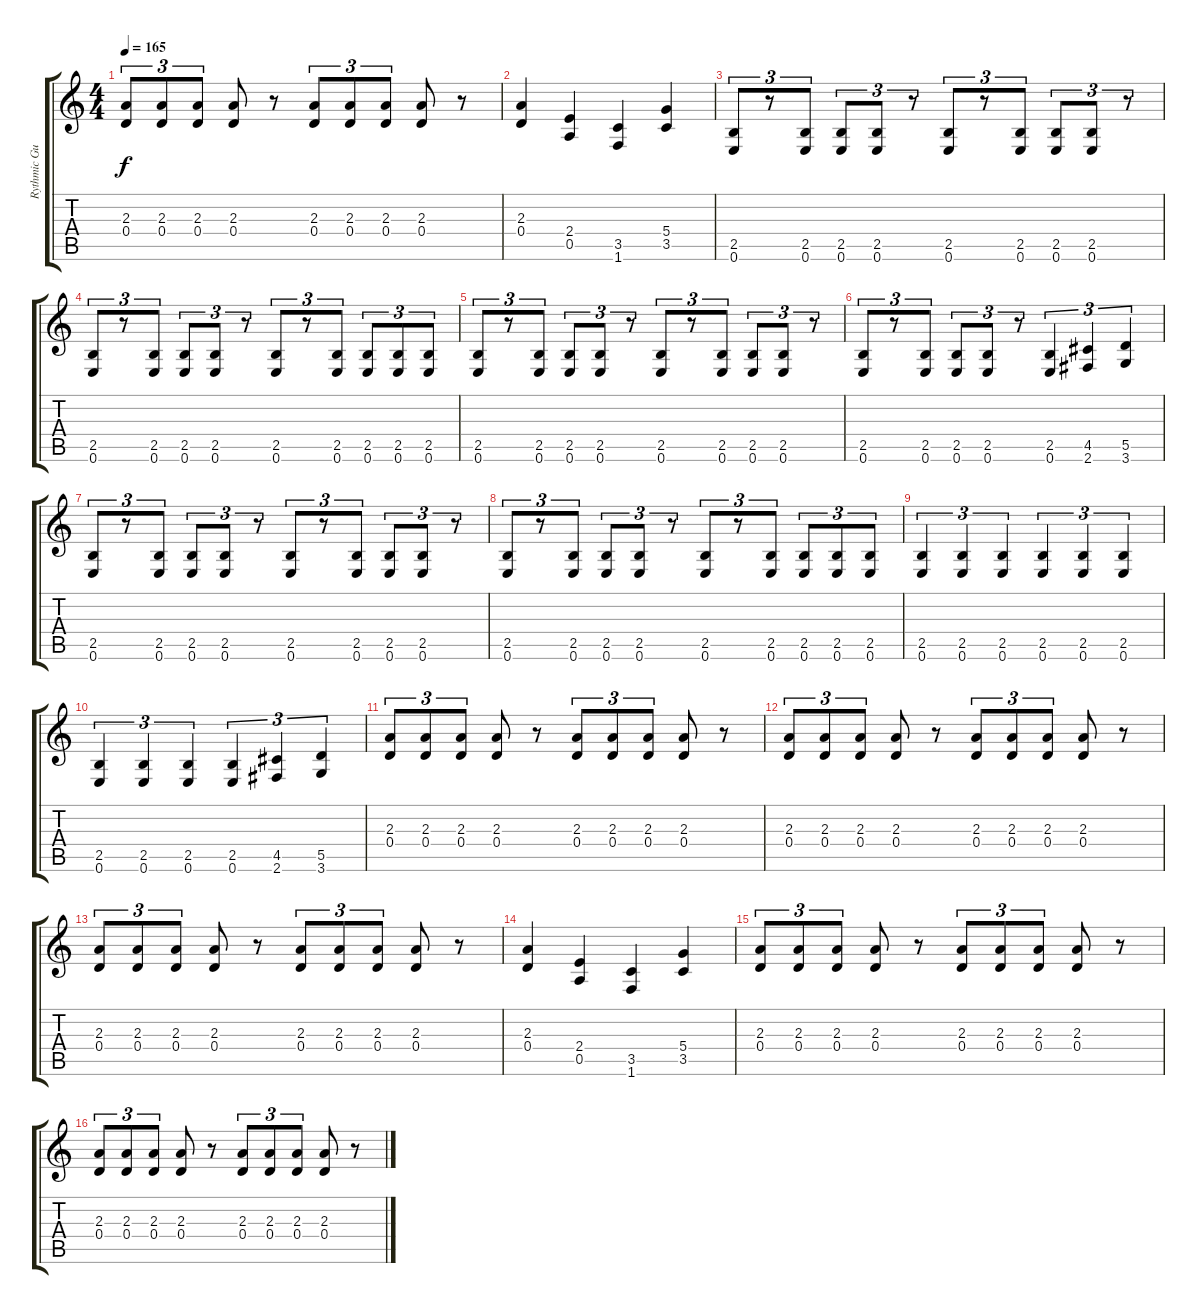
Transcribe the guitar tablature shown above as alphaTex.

\track ("Rythmic Guitar" "Rythmic Gu") {instrument overdrivenguitar}
\staff {score tabs}
\tuning (E4 B3 G3 D3 A2 E2) {hide}
\ts (4 4)
\tempo 165
\clef g2
\ks c
(2.3 0.4).8{tu (3 2) dy f} (2.3 0.4).8{tu (3 2)} (2.3 0.4).8{tu (3 2)} (2.3 0.4).8 r.8 (2.3 0.4).8{tu (3 2)} (2.3 0.4).8{tu (3 2)} (2.3 0.4).8{tu (3 2)} (2.3 0.4).8 r.8 |
(2.3 0.4).4 (2.4 0.5).4 (3.5 1.6).4 (5.4 3.5).4 |
(2.5 0.6).8{tu (3 2)} r.8{tu (3 2)} (2.5 0.6).8{tu (3 2)} (2.5 0.6).8{tu (3 2)} (2.5 0.6).8{tu (3 2)} r.8{tu (3 2)} (2.5 0.6).8{tu (3 2)} r.8{tu (3 2)} (2.5 0.6).8{tu (3 2)} (2.5 0.6).8{tu (3 2)} (2.5 0.6).8{tu (3 2)} r.8{tu (3 2)} |
(2.5 0.6).8{tu (3 2)} r.8{tu (3 2)} (2.5 0.6).8{tu (3 2)} (2.5 0.6).8{tu (3 2)} (2.5 0.6).8{tu (3 2)} r.8{tu (3 2)} (2.5 0.6).8{tu (3 2)} r.8{tu (3 2)} (2.5 0.6).8{tu (3 2)} (2.5 0.6).8{tu (3 2)} (2.5 0.6).8{tu (3 2)} (2.5 0.6).8{tu (3 2)} |
(2.5 0.6).8{tu (3 2)} r.8{tu (3 2)} (2.5 0.6).8{tu (3 2)} (2.5 0.6).8{tu (3 2)} (2.5 0.6).8{tu (3 2)} r.8{tu (3 2)} (2.5 0.6).8{tu (3 2)} r.8{tu (3 2)} (2.5 0.6).8{tu (3 2)} (2.5 0.6).8{tu (3 2)} (2.5 0.6).8{tu (3 2)} r.8{tu (3 2)} |
(2.5 0.6).8{tu (3 2)} r.8{tu (3 2)} (2.5 0.6).8{tu (3 2)} (2.5 0.6).8{tu (3 2)} (2.5 0.6).8{tu (3 2)} r.8{tu (3 2)} (2.5 0.6).4{tu (3 2)} (4.5 2.6).4{tu (3 2)} (5.5 3.6).4{tu (3 2)} |
(2.5 0.6).8{tu (3 2)} r.8{tu (3 2)} (2.5 0.6).8{tu (3 2)} (2.5 0.6).8{tu (3 2)} (2.5 0.6).8{tu (3 2)} r.8{tu (3 2)} (2.5 0.6).8{tu (3 2)} r.8{tu (3 2)} (2.5 0.6).8{tu (3 2)} (2.5 0.6).8{tu (3 2)} (2.5 0.6).8{tu (3 2)} r.8{tu (3 2)} |
(2.5 0.6).8{tu (3 2)} r.8{tu (3 2)} (2.5 0.6).8{tu (3 2)} (2.5 0.6).8{tu (3 2)} (2.5 0.6).8{tu (3 2)} r.8{tu (3 2)} (2.5 0.6).8{tu (3 2)} r.8{tu (3 2)} (2.5 0.6).8{tu (3 2)} (2.5 0.6).8{tu (3 2)} (2.5 0.6).8{tu (3 2)} (2.5 0.6).8{tu (3 2)} |
(2.5 0.6).4{tu (3 2)} (2.5 0.6).4{tu (3 2)} (2.5 0.6).4{tu (3 2)} (2.5 0.6).4{tu (3 2)} (2.5 0.6).4{tu (3 2)} (2.5 0.6).4{tu (3 2)} |
(2.5 0.6).4{tu (3 2)} (2.5 0.6).4{tu (3 2)} (2.5 0.6).4{tu (3 2)} (2.5 0.6).4{tu (3 2)} (4.5 2.6).4{tu (3 2)} (5.5 3.6).4{tu (3 2)} |
(2.3 0.4).8{tu (3 2)} (2.3 0.4).8{tu (3 2)} (2.3 0.4).8{tu (3 2)} (2.3 0.4).8 r.8 (2.3 0.4).8{tu (3 2)} (2.3 0.4).8{tu (3 2)} (2.3 0.4).8{tu (3 2)} (2.3 0.4).8 r.8 |
(2.3 0.4).8{tu (3 2)} (2.3 0.4).8{tu (3 2)} (2.3 0.4).8{tu (3 2)} (2.3 0.4).8 r.8 (2.3 0.4).8{tu (3 2)} (2.3 0.4).8{tu (3 2)} (2.3 0.4).8{tu (3 2)} (2.3 0.4).8 r.8 |
(2.3 0.4).8{tu (3 2)} (2.3 0.4).8{tu (3 2)} (2.3 0.4).8{tu (3 2)} (2.3 0.4).8 r.8 (2.3 0.4).8{tu (3 2)} (2.3 0.4).8{tu (3 2)} (2.3 0.4).8{tu (3 2)} (2.3 0.4).8 r.8 |
(2.3 0.4).4 (2.4 0.5).4 (3.5 1.6).4 (5.4 3.5).4 |
(2.3 0.4).8{tu (3 2)} (2.3 0.4).8{tu (3 2)} (2.3 0.4).8{tu (3 2)} (2.3 0.4).8 r.8 (2.3 0.4).8{tu (3 2)} (2.3 0.4).8{tu (3 2)} (2.3 0.4).8{tu (3 2)} (2.3 0.4).8 r.8 |
(2.3 0.4).8{tu (3 2)} (2.3 0.4).8{tu (3 2)} (2.3 0.4).8{tu (3 2)} (2.3 0.4).8 r.8 (2.3 0.4).8{tu (3 2)} (2.3 0.4).8{tu (3 2)} (2.3 0.4).8{tu (3 2)} (2.3 0.4).8 r.8
